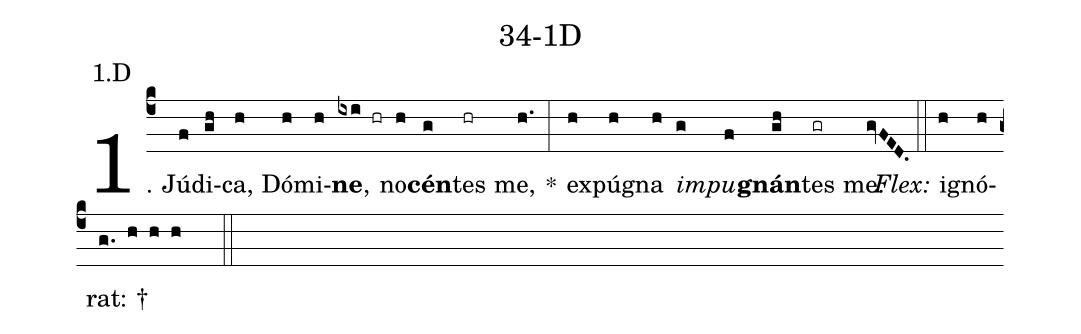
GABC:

name: 34-1D;
annotation: 1.D;
%%
(c4)1. Jú(f)di(gh)ca,(h) Dó(h)mi(h)<b>ne</b>,(ixi hr) no(h)<b>cén</b>(g)tes(hr) me,(h.) *(:) ex(h)pú(h)gna(h) <i>im</i>(g)<i>pu</i>(f)<b>gnán</b>(gh)tes(gr) me.(gvFED.) (::)
<i>Flex:</i>()  i(h)gnó(h)rat: †(g. h h h  ::)
